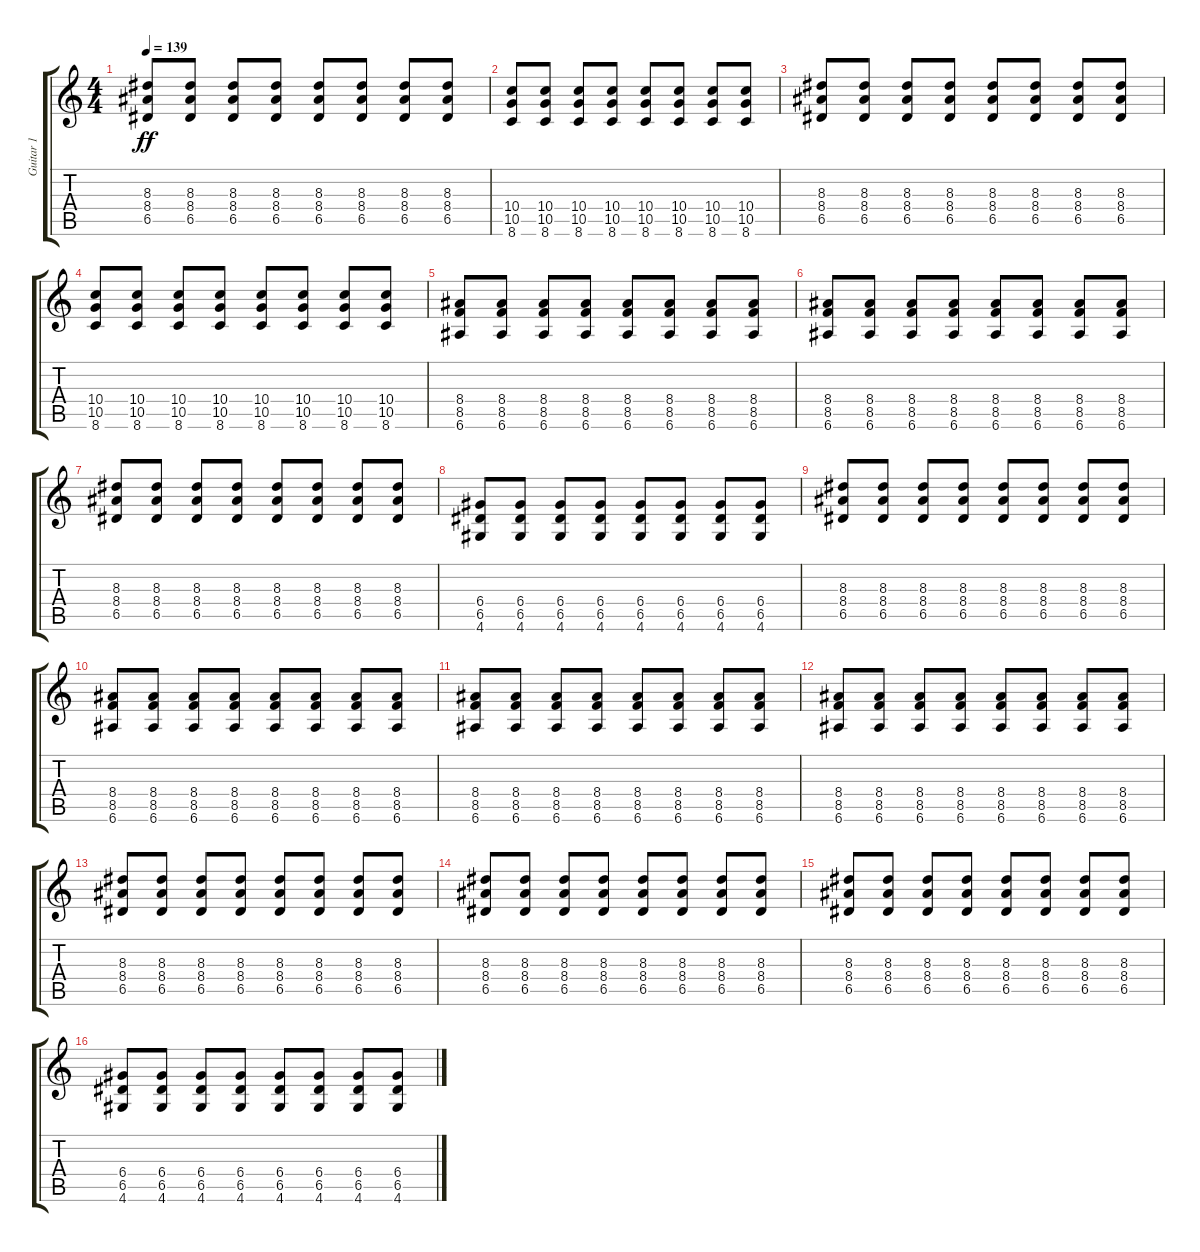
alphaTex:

\track ("Guitar 1" "Guitar 1") {solo instrument distortionguitar}
\staff {score tabs}
\tuning (E4 B3 G3 D3 A2 E2) {hide}
\ts (4 4)
\tempo 139
\clef g2
\ks c
(8.3 8.4 6.5).8{dy ff} (8.3 8.4 6.5).8 (8.3 8.4 6.5).8 (8.3 8.4 6.5).8 (8.3 8.4 6.5).8 (8.3 8.4 6.5).8 (8.3 8.4 6.5).8 (8.3 8.4 6.5).8 |
(10.4 10.5 8.6).8 (10.4 10.5 8.6).8 (10.4 10.5 8.6).8 (10.4 10.5 8.6).8 (10.4 10.5 8.6).8 (10.4 10.5 8.6).8 (10.4 10.5 8.6).8 (10.4 10.5 8.6).8 |
(8.3 8.4 6.5).8 (8.3 8.4 6.5).8 (8.3 8.4 6.5).8 (8.3 8.4 6.5).8 (8.3 8.4 6.5).8 (8.3 8.4 6.5).8 (8.3 8.4 6.5).8 (8.3 8.4 6.5).8 |
(10.4 10.5 8.6).8 (10.4 10.5 8.6).8 (10.4 10.5 8.6).8 (10.4 10.5 8.6).8 (10.4 10.5 8.6).8 (10.4 10.5 8.6).8 (10.4 10.5 8.6).8 (10.4 10.5 8.6).8 |
(8.4 8.5 6.6).8 (8.4 8.5 6.6).8 (8.4 8.5 6.6).8 (8.4 8.5 6.6).8 (8.4 8.5 6.6).8 (8.4 8.5 6.6).8 (8.4 8.5 6.6).8 (8.4 8.5 6.6).8 |
(8.4 8.5 6.6).8 (8.4 8.5 6.6).8 (8.4 8.5 6.6).8 (8.4 8.5 6.6).8 (8.4 8.5 6.6).8 (8.4 8.5 6.6).8 (8.4 8.5 6.6).8 (8.4 8.5 6.6).8 |
(8.3 8.4 6.5).8 (8.3 8.4 6.5).8 (8.3 8.4 6.5).8 (8.3 8.4 6.5).8 (8.3 8.4 6.5).8 (8.3 8.4 6.5).8 (8.3 8.4 6.5).8 (8.3 8.4 6.5).8 |
(6.4 6.5 4.6).8 (6.4 6.5 4.6).8 (6.4 6.5 4.6).8 (6.4 6.5 4.6).8 (6.4 6.5 4.6).8 (6.4 6.5 4.6).8 (6.4 6.5 4.6).8 (6.4 6.5 4.6).8 |
(8.3 8.4 6.5).8 (8.3 8.4 6.5).8 (8.3 8.4 6.5).8 (8.3 8.4 6.5).8 (8.3 8.4 6.5).8 (8.3 8.4 6.5).8 (8.3 8.4 6.5).8 (8.3 8.4 6.5).8 |
(8.4 8.5 6.6).8 (8.4 8.5 6.6).8 (8.4 8.5 6.6).8 (8.4 8.5 6.6).8 (8.4 8.5 6.6).8 (8.4 8.5 6.6).8 (8.4 8.5 6.6).8 (8.4 8.5 6.6).8 |
(8.4 8.5 6.6).8 (8.4 8.5 6.6).8 (8.4 8.5 6.6).8 (8.4 8.5 6.6).8 (8.4 8.5 6.6).8 (8.4 8.5 6.6).8 (8.4 8.5 6.6).8 (8.4 8.5 6.6).8 |
(8.4 8.5 6.6).8 (8.4 8.5 6.6).8 (8.4 8.5 6.6).8 (8.4 8.5 6.6).8 (8.4 8.5 6.6).8 (8.4 8.5 6.6).8 (8.4 8.5 6.6).8 (8.4 8.5 6.6).8 |
(8.3 8.4 6.5).8 (8.3 8.4 6.5).8 (8.3 8.4 6.5).8 (8.3 8.4 6.5).8 (8.3 8.4 6.5).8 (8.3 8.4 6.5).8 (8.3 8.4 6.5).8 (8.3 8.4 6.5).8 |
(8.3 8.4 6.5).8 (8.3 8.4 6.5).8 (8.3 8.4 6.5).8 (8.3 8.4 6.5).8 (8.3 8.4 6.5).8 (8.3 8.4 6.5).8 (8.3 8.4 6.5).8 (8.3 8.4 6.5).8 |
(8.3 8.4 6.5).8 (8.3 8.4 6.5).8 (8.3 8.4 6.5).8 (8.3 8.4 6.5).8 (8.3 8.4 6.5).8 (8.3 8.4 6.5).8 (8.3 8.4 6.5).8 (8.3 8.4 6.5).8 |
(6.4 6.5 4.6).8 (6.4 6.5 4.6).8 (6.4 6.5 4.6).8 (6.4 6.5 4.6).8 (6.4 6.5 4.6).8 (6.4 6.5 4.6).8 (6.4 6.5 4.6).8 (6.4 6.5 4.6).8
